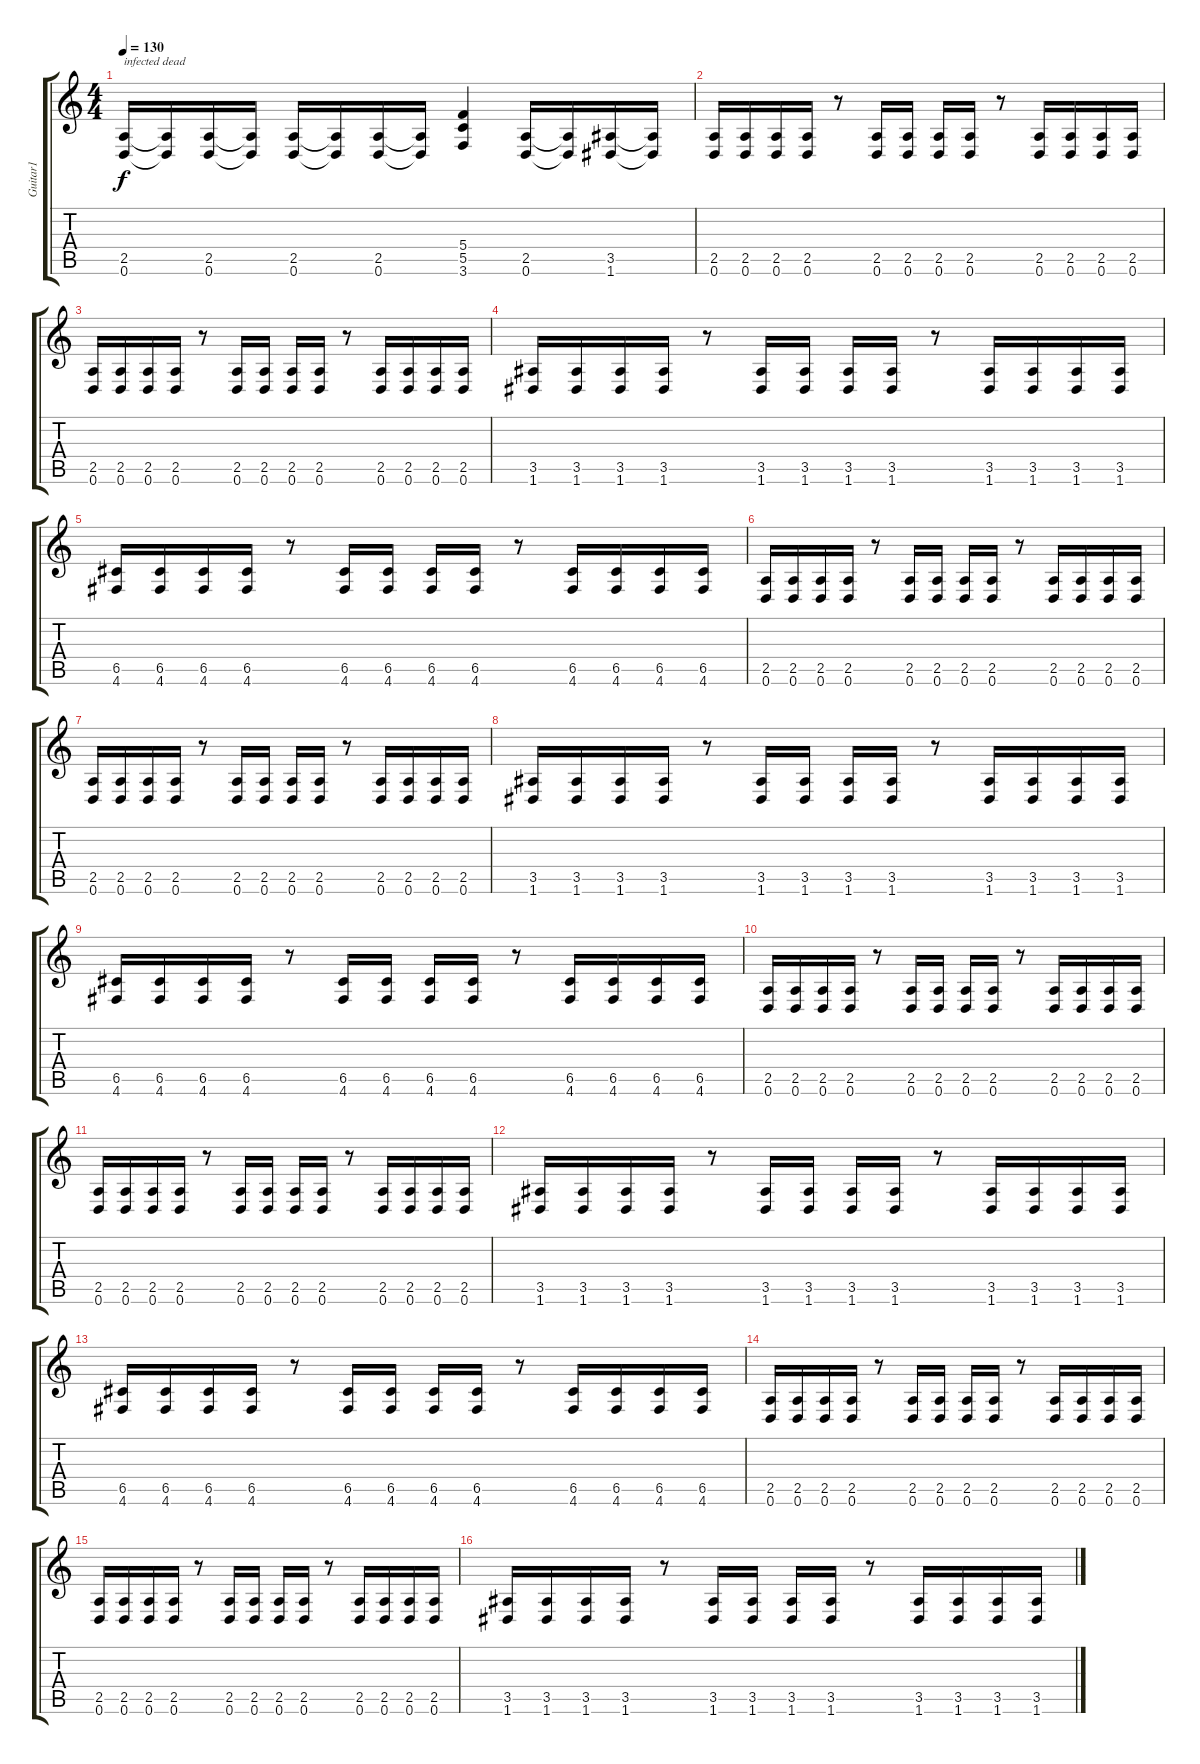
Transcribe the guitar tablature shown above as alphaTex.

\track ("Guitar1" "Guitar1") {instrument distortionguitar}
\staff {score tabs}
\tuning (D4 A3 F3 C3 G2 D2) {hide}
\ts (4 4)
\tempo 130
\clef g2
\ks c
(2.5 0.6).16{txt "infected dead" dy f} (2.5{t} 0.6{t}).16 (2.5 0.6).16 (2.5{t} 0.6{t}).16 (2.5 0.6).16 (2.5{t} 0.6{t}).16 (2.5 0.6).16 (2.5{t} 0.6{t}).16 (5.4 5.5 3.6).4 (2.5 0.6).16 (2.5{t} 0.6{t}).16 (3.5 1.6).16 (3.5{t} 1.6{t}).16 |
(2.5 0.6).16 (2.5 0.6).16 (2.5 0.6).16 (2.5 0.6).16 r.8 (2.5 0.6).16 (2.5 0.6).16 (2.5 0.6).16 (2.5 0.6).16 r.8 (2.5 0.6).16 (2.5 0.6).16 (2.5 0.6).16 (2.5 0.6).16 |
(2.5 0.6).16 (2.5 0.6).16 (2.5 0.6).16 (2.5 0.6).16 r.8 (2.5 0.6).16 (2.5 0.6).16 (2.5 0.6).16 (2.5 0.6).16 r.8 (2.5 0.6).16 (2.5 0.6).16 (2.5 0.6).16 (2.5 0.6).16 |
(3.5 1.6).16 (3.5 1.6).16 (3.5 1.6).16 (3.5 1.6).16 r.8 (3.5 1.6).16 (3.5 1.6).16 (3.5 1.6).16 (3.5 1.6).16 r.8 (3.5 1.6).16 (3.5 1.6).16 (3.5 1.6).16 (3.5 1.6).16 |
(6.5 4.6).16 (6.5 4.6).16 (6.5 4.6).16 (6.5 4.6).16 r.8 (6.5 4.6).16 (6.5 4.6).16 (6.5 4.6).16 (6.5 4.6).16 r.8 (6.5 4.6).16 (6.5 4.6).16 (6.5 4.6).16 (6.5 4.6).16 |
(2.5 0.6).16 (2.5 0.6).16 (2.5 0.6).16 (2.5 0.6).16 r.8 (2.5 0.6).16 (2.5 0.6).16 (2.5 0.6).16 (2.5 0.6).16 r.8 (2.5 0.6).16 (2.5 0.6).16 (2.5 0.6).16 (2.5 0.6).16 |
(2.5 0.6).16 (2.5 0.6).16 (2.5 0.6).16 (2.5 0.6).16 r.8 (2.5 0.6).16 (2.5 0.6).16 (2.5 0.6).16 (2.5 0.6).16 r.8 (2.5 0.6).16 (2.5 0.6).16 (2.5 0.6).16 (2.5 0.6).16 |
(3.5 1.6).16 (3.5 1.6).16 (3.5 1.6).16 (3.5 1.6).16 r.8 (3.5 1.6).16 (3.5 1.6).16 (3.5 1.6).16 (3.5 1.6).16 r.8 (3.5 1.6).16 (3.5 1.6).16 (3.5 1.6).16 (3.5 1.6).16 |
(6.5 4.6).16 (6.5 4.6).16 (6.5 4.6).16 (6.5 4.6).16 r.8 (6.5 4.6).16 (6.5 4.6).16 (6.5 4.6).16 (6.5 4.6).16 r.8 (6.5 4.6).16 (6.5 4.6).16 (6.5 4.6).16 (6.5 4.6).16 |
(2.5 0.6).16 (2.5 0.6).16 (2.5 0.6).16 (2.5 0.6).16 r.8 (2.5 0.6).16 (2.5 0.6).16 (2.5 0.6).16 (2.5 0.6).16 r.8 (2.5 0.6).16 (2.5 0.6).16 (2.5 0.6).16 (2.5 0.6).16 |
(2.5 0.6).16 (2.5 0.6).16 (2.5 0.6).16 (2.5 0.6).16 r.8 (2.5 0.6).16 (2.5 0.6).16 (2.5 0.6).16 (2.5 0.6).16 r.8 (2.5 0.6).16 (2.5 0.6).16 (2.5 0.6).16 (2.5 0.6).16 |
(3.5 1.6).16 (3.5 1.6).16 (3.5 1.6).16 (3.5 1.6).16 r.8 (3.5 1.6).16 (3.5 1.6).16 (3.5 1.6).16 (3.5 1.6).16 r.8 (3.5 1.6).16 (3.5 1.6).16 (3.5 1.6).16 (3.5 1.6).16 |
(6.5 4.6).16 (6.5 4.6).16 (6.5 4.6).16 (6.5 4.6).16 r.8 (6.5 4.6).16 (6.5 4.6).16 (6.5 4.6).16 (6.5 4.6).16 r.8 (6.5 4.6).16 (6.5 4.6).16 (6.5 4.6).16 (6.5 4.6).16 |
(2.5 0.6).16 (2.5 0.6).16 (2.5 0.6).16 (2.5 0.6).16 r.8 (2.5 0.6).16 (2.5 0.6).16 (2.5 0.6).16 (2.5 0.6).16 r.8 (2.5 0.6).16 (2.5 0.6).16 (2.5 0.6).16 (2.5 0.6).16 |
(2.5 0.6).16 (2.5 0.6).16 (2.5 0.6).16 (2.5 0.6).16 r.8 (2.5 0.6).16 (2.5 0.6).16 (2.5 0.6).16 (2.5 0.6).16 r.8 (2.5 0.6).16 (2.5 0.6).16 (2.5 0.6).16 (2.5 0.6).16 |
(3.5 1.6).16 (3.5 1.6).16 (3.5 1.6).16 (3.5 1.6).16 r.8 (3.5 1.6).16 (3.5 1.6).16 (3.5 1.6).16 (3.5 1.6).16 r.8 (3.5 1.6).16 (3.5 1.6).16 (3.5 1.6).16 (3.5 1.6).16
